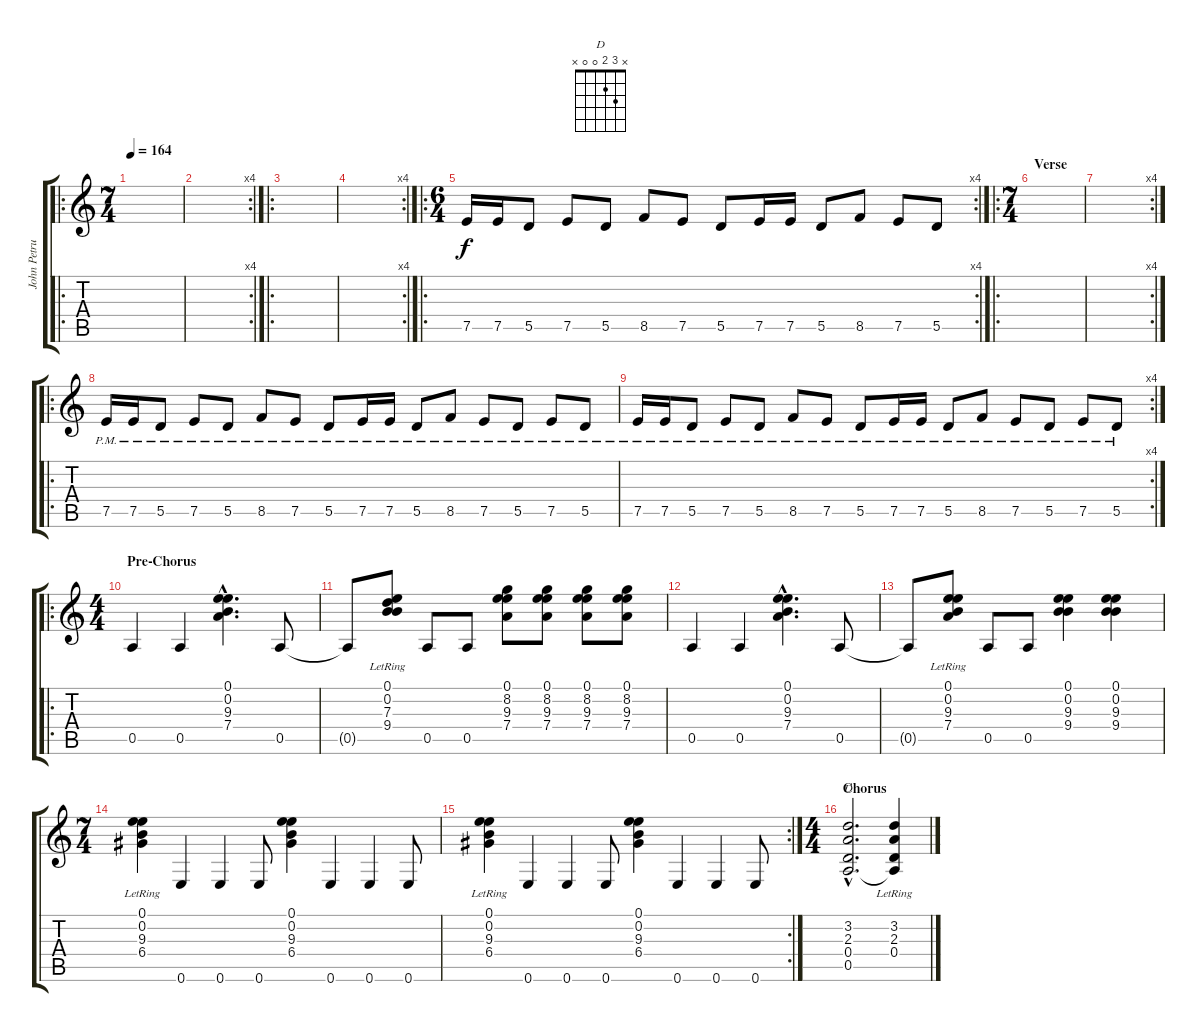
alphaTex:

\track ("John Petrucci 2" "John Petru") {instrument distortionguitar}
\staff {score tabs}
\tuning (E4 B3 G3 D3 A2 E2) {hide}
\chord ("D" x 3 2 0 0 x)
\ro
\ts (7 4)
\tempo 164
\clef g2
\ks c
|
\rc 4
|
\ro
|
\rc 4
|
\ro
\rc 4
\ts (6 4)
7.5.16 7.5.16 5.5.8 7.5.8 5.5.8 8.5.8 7.5.8 5.5.8 7.5.16 7.5.16 5.5.8 8.5.8 7.5.8 5.5.8 |
\ro
\ts (7 4)
\section ("" "Verse")
|
\rc 4
|
\ro
7.5{pm}.16 7.5{pm}.16 5.5{pm}.8 7.5{pm}.8 5.5{pm}.8 8.5{pm}.8 7.5{pm}.8 5.5{pm}.8 7.5{pm}.16 7.5{pm}.16 5.5{pm}.8 8.5{pm}.8 7.5{pm}.8 5.5{pm}.8 7.5{pm}.8 5.5{pm}.8 |
\rc 4
7.5{pm}.16 7.5{pm}.16 5.5{pm}.8 7.5{pm}.8 5.5{pm}.8 8.5{pm}.8 7.5{pm}.8 5.5{pm}.8 7.5{pm}.16 7.5{pm}.16 5.5{pm}.8 8.5{pm}.8 7.5{pm}.8 5.5{pm}.8 7.5{pm}.8 5.5{pm}.8 |
\ro
\ts (4 4)
\section ("" "Pre-Chorus")
0.5.4 0.5.4 (0.1{hac} 0.2{hac} 9.3{hac} 7.4{hac}).4{d} 0.5.8 |
0.5{t}.8 (0.1{lr} 0.2{lr} 7.3{lr} 9.4{lr}).8 0.5.8 0.5.8 (0.1 8.2 9.3 7.4).8 (0.1 8.2 9.3 7.4).8 (0.1 8.2 9.3 7.4).8 (0.1 8.2 9.3 7.4).8 |
0.5.4 0.5.4 (0.1{hac} 0.2{hac} 9.3{hac} 7.4{hac}).4{d} 0.5.8 |
0.5{t}.8 (0.1{lr} 0.2{lr} 9.3{lr} 7.4{lr}).8 0.5.8 0.5.8 (0.1 0.2 9.3 9.4).4 (0.1 0.2 9.3 9.4).4 |
\ts (7 4)
(0.1{lr} 0.2{lr} 9.3{lr} 6.4{lr}).4 0.6.4 0.6.4 0.6.8 (0.1 0.2 9.3 6.4).4 0.6.4 0.6.4 0.6.8 |
\rc 2
(0.1{lr} 0.2{lr} 9.3{lr} 6.4{lr}).4 0.6.4 0.6.4 0.6.8 (0.1 0.2 9.3 6.4).4 0.6.4 0.6.4 0.6.8 |
\ts (4 4)
\section ("" "Chorus")
(3.2{hac} 2.3{hac} 0.4{hac} 0.5{hac}).2{d ch "D"} (3.2{lr} 2.3{lr} 0.4{lr} 0.5{t}).4
